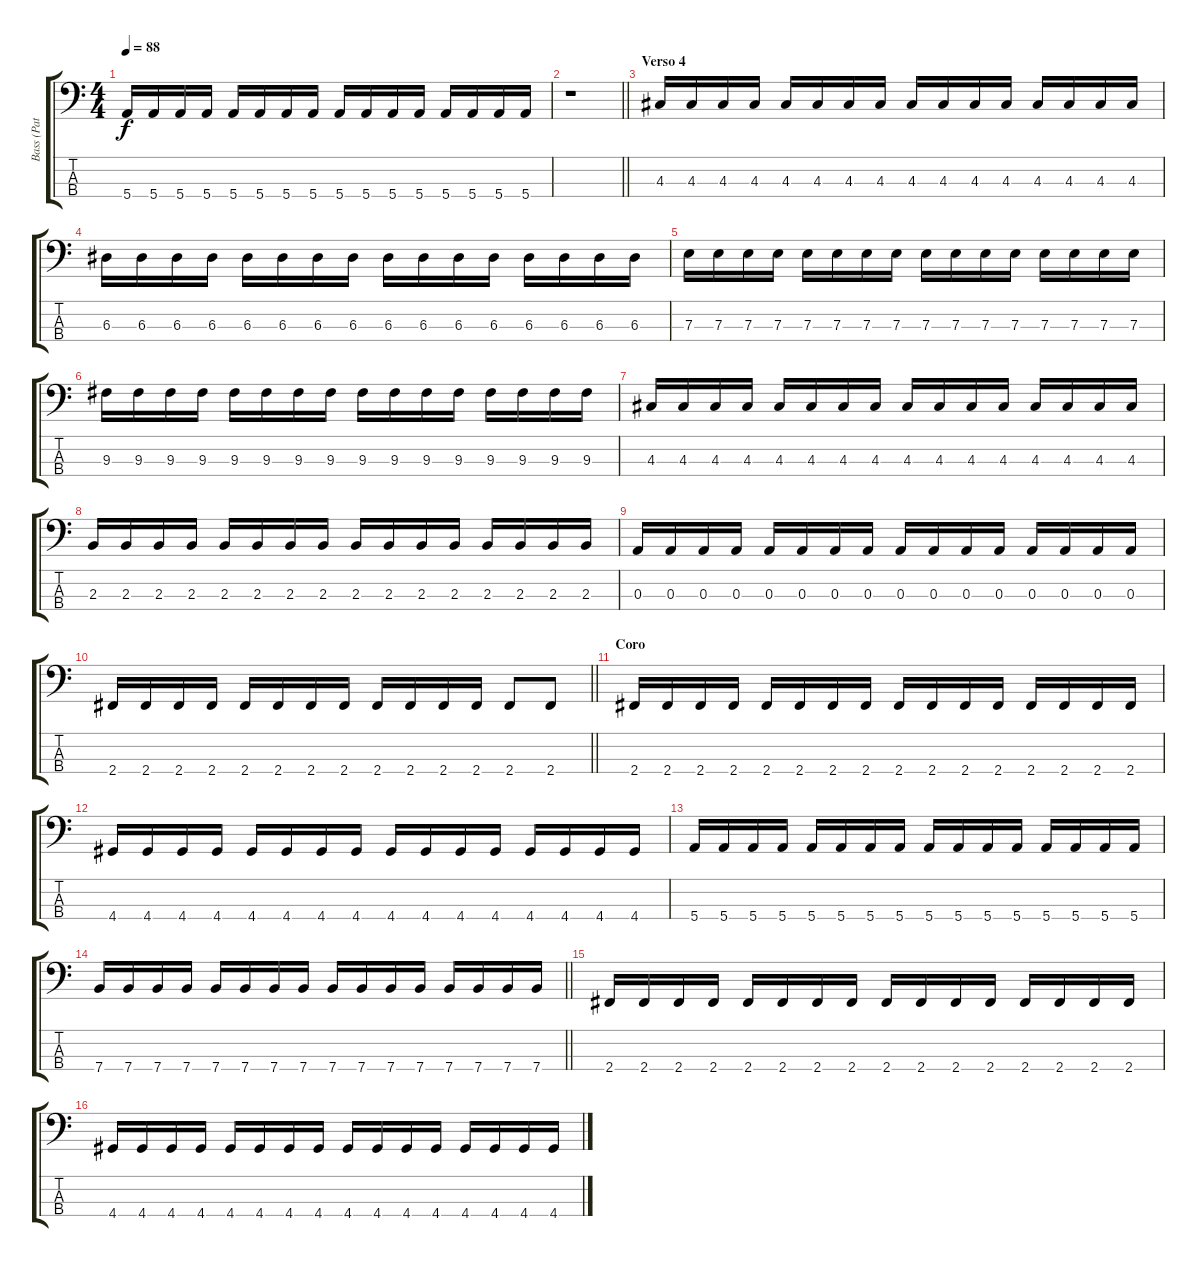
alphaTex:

\track ("Bass (Pat Aldrich)" "Bass (Pat ") {instrument electricbassfinger}
\staff {score tabs}
\tuning (G2 D2 A1 E1) {hide}
\ts (4 4)
\tempo 88
\clef f4
\ks c
5.4.16{dy f} 5.4.16 5.4.16 5.4.16 5.4.16 5.4.16 5.4.16 5.4.16 5.4.16 5.4.16 5.4.16 5.4.16 5.4.16 5.4.16 5.4.16 5.4.16 |
\barLineRight lightlight
r.1 |
\section ("" "Verso 4")
4.3.16 4.3.16 4.3.16 4.3.16 4.3.16 4.3.16 4.3.16 4.3.16 4.3.16 4.3.16 4.3.16 4.3.16 4.3.16 4.3.16 4.3.16 4.3.16 |
6.3.16 6.3.16 6.3.16 6.3.16 6.3.16 6.3.16 6.3.16 6.3.16 6.3.16 6.3.16 6.3.16 6.3.16 6.3.16 6.3.16 6.3.16 6.3.16 |
7.3.16 7.3.16 7.3.16 7.3.16 7.3.16 7.3.16 7.3.16 7.3.16 7.3.16 7.3.16 7.3.16 7.3.16 7.3.16 7.3.16 7.3.16 7.3.16 |
9.3.16 9.3.16 9.3.16 9.3.16 9.3.16 9.3.16 9.3.16 9.3.16 9.3.16 9.3.16 9.3.16 9.3.16 9.3.16 9.3.16 9.3.16 9.3.16 |
4.3.16 4.3.16 4.3.16 4.3.16 4.3.16 4.3.16 4.3.16 4.3.16 4.3.16 4.3.16 4.3.16 4.3.16 4.3.16 4.3.16 4.3.16 4.3.16 |
2.3.16 2.3.16 2.3.16 2.3.16 2.3.16 2.3.16 2.3.16 2.3.16 2.3.16 2.3.16 2.3.16 2.3.16 2.3.16 2.3.16 2.3.16 2.3.16 |
0.3.16 0.3.16 0.3.16 0.3.16 0.3.16 0.3.16 0.3.16 0.3.16 0.3.16 0.3.16 0.3.16 0.3.16 0.3.16 0.3.16 0.3.16 0.3.16 |
\barLineRight lightlight
2.4.16 2.4.16 2.4.16 2.4.16 2.4.16 2.4.16 2.4.16 2.4.16 2.4.16 2.4.16 2.4.16 2.4.16 2.4.8 2.4.8 |
\section ("" "Coro")
2.4.16 2.4.16 2.4.16 2.4.16 2.4.16 2.4.16 2.4.16 2.4.16 2.4.16 2.4.16 2.4.16 2.4.16 2.4.16 2.4.16 2.4.16 2.4.16 |
4.4.16 4.4.16 4.4.16 4.4.16 4.4.16 4.4.16 4.4.16 4.4.16 4.4.16 4.4.16 4.4.16 4.4.16 4.4.16 4.4.16 4.4.16 4.4.16 |
5.4.16 5.4.16 5.4.16 5.4.16 5.4.16 5.4.16 5.4.16 5.4.16 5.4.16 5.4.16 5.4.16 5.4.16 5.4.16 5.4.16 5.4.16 5.4.16 |
\barLineRight lightlight
7.4.16 7.4.16 7.4.16 7.4.16 7.4.16 7.4.16 7.4.16 7.4.16 7.4.16 7.4.16 7.4.16 7.4.16 7.4.16 7.4.16 7.4.16 7.4.16 |
2.4.16 2.4.16 2.4.16 2.4.16 2.4.16 2.4.16 2.4.16 2.4.16 2.4.16 2.4.16 2.4.16 2.4.16 2.4.16 2.4.16 2.4.16 2.4.16 |
4.4.16 4.4.16 4.4.16 4.4.16 4.4.16 4.4.16 4.4.16 4.4.16 4.4.16 4.4.16 4.4.16 4.4.16 4.4.16 4.4.16 4.4.16 4.4.16
